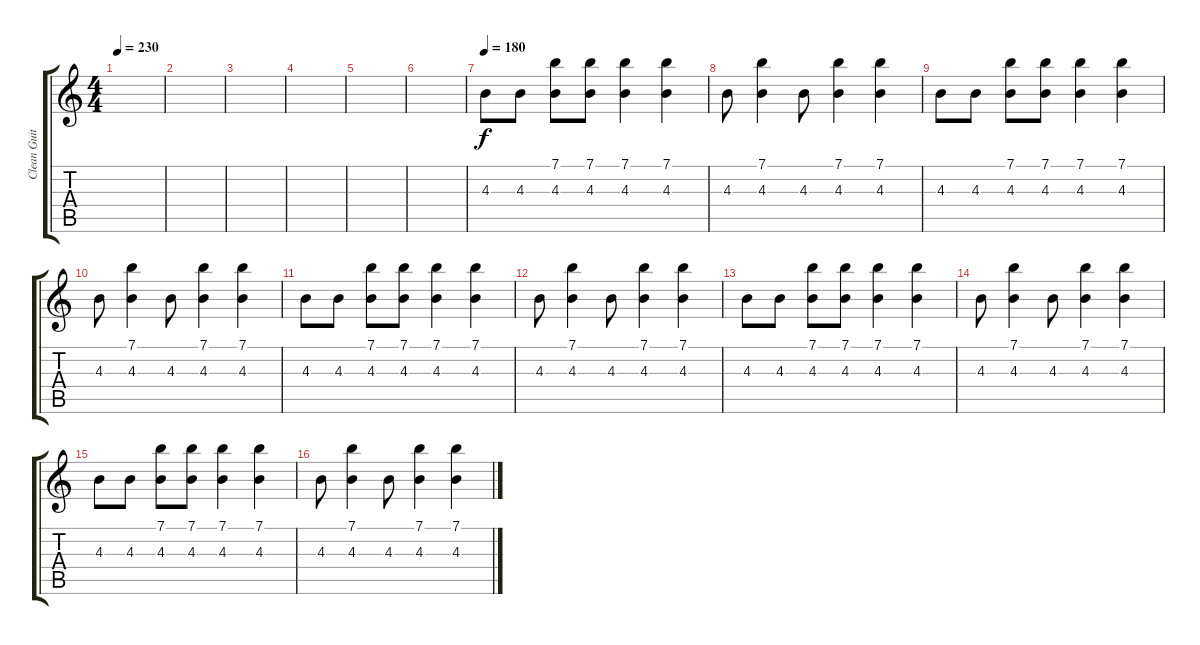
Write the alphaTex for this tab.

\track ("Clean Guitar 1" "Clean Guit") {instrument electricguitarclean}
\staff {score tabs}
\tuning (E4 B3 G3 D3 A2 E2) {hide}
\ts (4 4)
\tempo 230
\clef g2
\ks c
|
|
|
|
|
|
\tempo 180
4.3.8 4.3.8 (7.1 4.3).8 (7.1 4.3).8 (7.1 4.3).4 (7.1 4.3).4 |
4.3.8 (7.1 4.3).4 4.3.8 (7.1 4.3).4 (7.1 4.3).4 |
4.3.8 4.3.8 (7.1 4.3).8 (7.1 4.3).8 (7.1 4.3).4 (7.1 4.3).4 |
4.3.8 (7.1 4.3).4 4.3.8 (7.1 4.3).4 (7.1 4.3).4 |
4.3.8 4.3.8 (7.1 4.3).8 (7.1 4.3).8 (7.1 4.3).4 (7.1 4.3).4 |
4.3.8 (7.1 4.3).4 4.3.8 (7.1 4.3).4 (7.1 4.3).4 |
4.3.8 4.3.8 (7.1 4.3).8 (7.1 4.3).8 (7.1 4.3).4 (7.1 4.3).4 |
4.3.8 (7.1 4.3).4 4.3.8 (7.1 4.3).4 (7.1 4.3).4 |
4.3.8 4.3.8 (7.1 4.3).8 (7.1 4.3).8 (7.1 4.3).4 (7.1 4.3).4 |
4.3.8 (7.1 4.3).4 4.3.8 (7.1 4.3).4 (7.1 4.3).4
